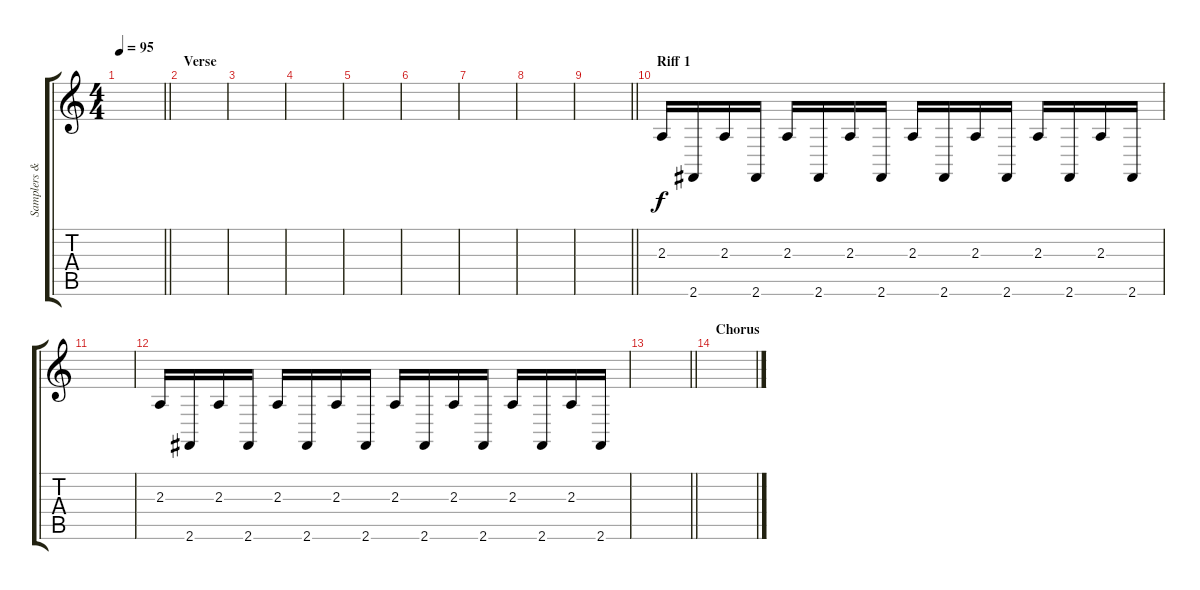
\track ("Samplers & Keyboards" "Samplers &") {instrument lead1square}
\staff {score tabs}
\tuning (E4 B3 G3 D3 A2 E2) {hide}
\ts (4 4)
\tempo 95
\clef g2
\barLineRight lightlight
\ks c
|
\section ("" "Verse")
|
|
|
|
|
|
|
\barLineRight lightlight
|
\section ("" "Riff 1")
2.3.16{volume 16} 2.6.16 2.3.16 2.6.16 2.3.16 2.6.16 2.3.16 2.6.16 2.3.16 2.6.16 2.3.16 2.6.16 2.3.16 2.6.16 2.3.16 2.6.16 |
|
2.3.16{volume 16} 2.6.16 2.3.16 2.6.16 2.3.16 2.6.16 2.3.16 2.6.16 2.3.16 2.6.16 2.3.16 2.6.16 2.3.16 2.6.16 2.3.16 2.6.16 |
\barLineRight lightlight
|
\section ("" "Chorus")
